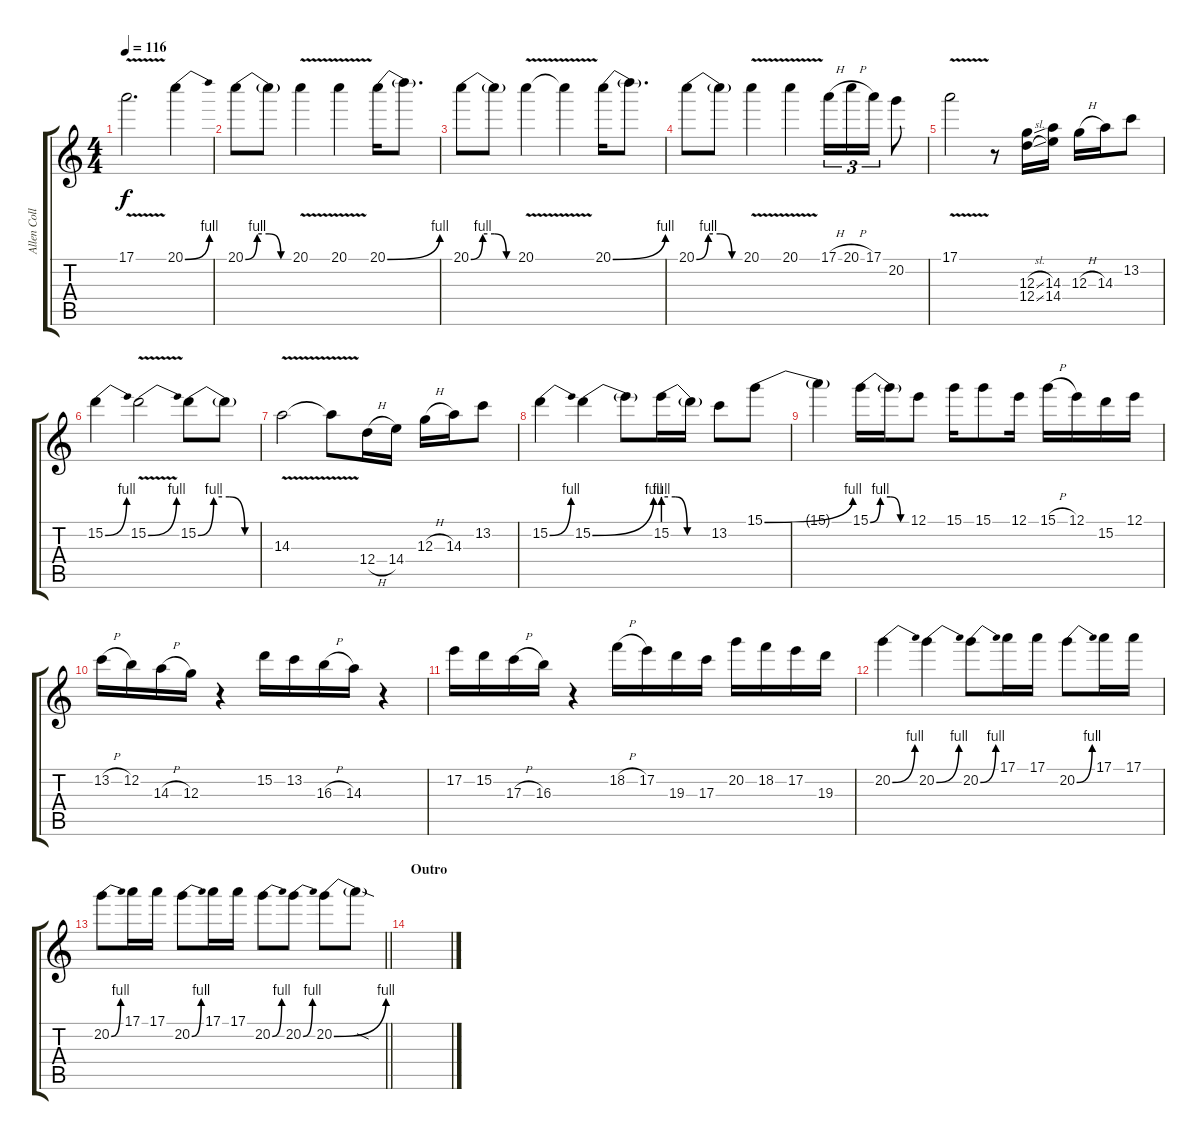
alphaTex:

\track ("Allen Collins - Solos II" "Allen Coll") {instrument distortionguitar}
\staff {score tabs}
\tuning (E4 B3 G3 D3 A2 E2) {hide}
\ts (4 4)
\tempo 116
\clef g2
\ks c
17.1{v}.2{d dy f} 20.1{be (bend 0 0 60 4)}.4 |
20.1{be (custom 0 0 15 4 30 4 45 0 60 0)}.8 20.1{t}.8 20.1{v}.4 20.1{v}.4 20.1{be (bend 0 0 60 4)}.16 20.1{t}.8{d} |
20.1{be (custom 0 0 15 4 30 4 45 0 60 0)}.8 20.1{t}.8 20.1{v}.4 20.1{t}.4 20.1{be (bend 0 0 60 4)}.16 20.1{t}.8{d} |
20.1{be (custom 0 0 15 4 30 4 45 0 60 0)}.8 20.1{t}.8 20.1{v}.4 20.1{v}.4 17.1{h}.16{tu (3 2)} 20.1{h}.16{tu (3 2)} 17.1.16{tu (3 2)} 20.2.8 |
17.1{v}.2 r.8 (12.3{sl} 12.4{sl}).16 (14.3 14.4).16 12.3{h}.16 14.3.16 13.2.8 |
15.2{be (bend 0 0 60 4)}.4 15.2{be (bend 0 0 60 4) v}.2 15.2{be (custom 0 0 15 4 30 4 45 0 60 0)}.8 15.2{t}.8 |
14.3{v}.2 14.3{t}.8 12.4{h}.16 14.4.16 12.3{h}.16 14.3.16 13.2.8 |
15.2{be (bend 0 0 60 4)}.4 15.2{be (bend 0 0 60 4)}.4 15.2{t}.8 15.2{be (custom 0 4 15 4 30 0 60 0)}.16 15.2{t}.16 13.2.8 15.1{be (bend 0 0 60 4)}.8 |
15.1{t}.4 15.1{be (custom 0 0 15 4 30 4 45 0 60 0)}.16 15.1{t}.16 12.1.8 15.1.16 15.1.8 12.1.16 15.1{h}.16 12.1.16 15.2.16 12.1.16 |
13.2{h}.16 12.2.16 14.3{h}.16 12.3.16 r.4 15.2.16 13.2.16 16.3{h}.16 14.3.16 r.4 |
17.2.16 15.2.16 17.3{h}.16 16.3.16 r.4 18.2{h}.16 17.2.16 19.3.16 17.3.16 20.2.16 18.2.16 17.2.16 19.3.16 |
20.2{be (bend 0 0 60 4)}.4 20.2{be (bend 0 0 60 4)}.4 20.2{be (bend 0 0 60 4)}.8 17.1.16 17.1.16 20.2{be (bend 0 0 60 4)}.8 17.1.16 17.1.16 |
\barLineRight lightlight
20.2{be (bend 0 0 60 4)}.8 17.1.16 17.1.16 20.2{be (bend 0 0 60 4)}.8 17.1.16 17.1.16 20.2{be (bend 0 0 60 4)}.8 20.2{be (bend 0 0 60 4)}.8 20.2{be (bend 0 0 60 4)}.8 20.2{sod t}.8 |
\section ("" "Outro")
